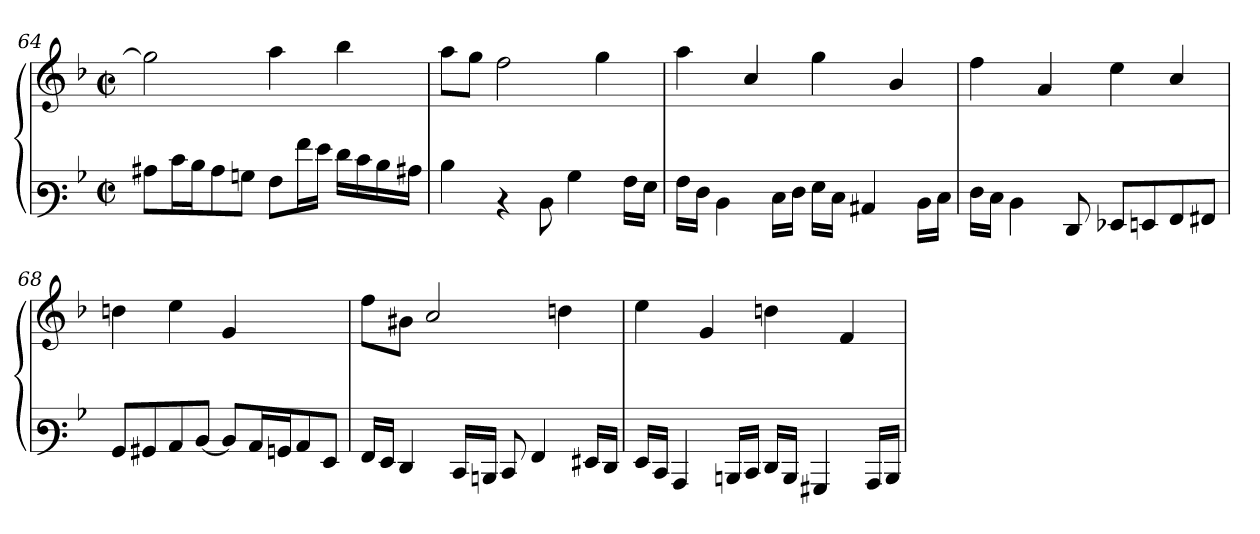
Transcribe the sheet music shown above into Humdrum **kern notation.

**kern	**kern
*part1	*part1
*staff2	*staff1
*clefF3	*clefG3
*k[b-]	*k[b-]
*M2/2	*M2/2
*met(c|)	*met(c|)
=64	=64
8c#X\L	2ee\]
16e\L	.
16d\J	.
8c#\	.
8Bn\J	.
8A\L	4ff\
16a\L	.
16g\JJ	.
16f\LL	4gg\
16e\	.
16d\	.
16c#X\JJ	.
=65	=65
4d\	8ff\L
.	8ee\J
4rD	2dd\
8D\	.
4B-\	.
.	4ee\
16A\LL	.
16G\JJ	.
=66	=66
16A\LL	4ff\
16F\JJ	.
4D\	.
.	4a/
16E\LL	.
16F\JJ	.
16G\LL	4ee\
16E\JJ	.
4C#X/	.
.	4g/
16D\LL	.
16E\JJ	.
!!LO:LB:g=z
=67	=67
16F\LL	4dd\
16E\JJ	.
4D\	.
.	4f/
8FF/	.
8GG-X/L	4cc\
8GGn/	.
8AA/	4a/
8AA#X/J	.
=68	=68
8BB-/L	4bn\
8BB#X/	.
8C/	4cc\
[<8D/J	.
8D/L]	4e/
16C/L	.
16BBn/J	.
8C/	4ryy
8GG/J	.
=69	=69
16AA/LL	8dd\L
16GG/JJ	.
4FF/	8g#X\J
.	2a/
16EE/LL	.
16DDn/JJ	.
8EE/	.
4AA/	.
.	4bn\
16GG#/LL	.
16FF/JJ	.
=70	=70
16GG/LL	4cc\
16EE/JJ	.
4CC/	.
.	4e/
16DDn/LL	.
16EE/JJ	.
16FF/LL	4bn\
16DD/JJ	.
4BBB#X/	.
.	4d/
16CC/LL	.
16DD/JJ	.
=	=
*-	*-
